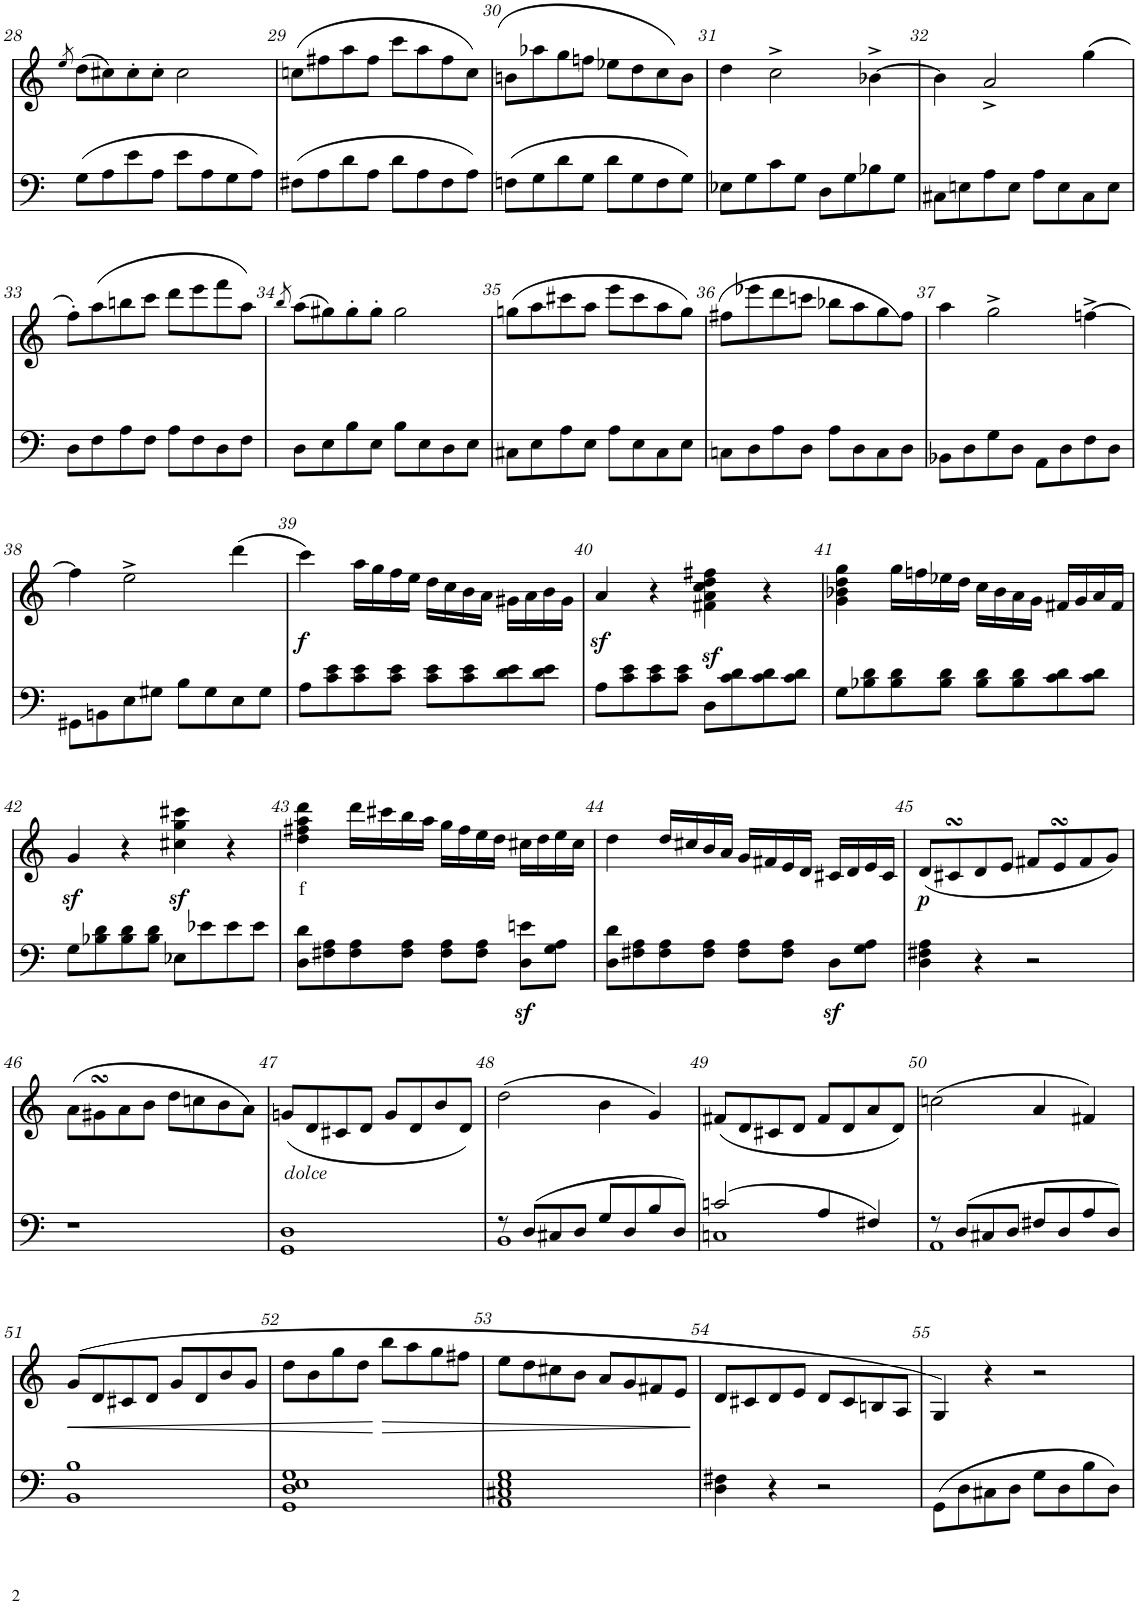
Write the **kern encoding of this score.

**kern	**dynam	**kern	**text	**dynam
*part2	*part2	*part1	*part1	*part1
*staff2	*staff2	*staff1	*staff1	*staff1
*I"piano	*	*I"piano	*	*
*I'Pno	*	*I'Pno	*	*
!!LO:PB:g=z
*clefF4	*	*clefG2	*	*
*k[]	*	*k[]	*	*
*M4/4	*	*M4/4	*	*
=28	=28	=28	=28	=28
.	.	8qee/	.	.
(8G\L	.	(8dd\L	.	.
8A\	.	8cc#X\)	.	.
8e\	.	8cc#'\	.	.
8A\J	.	8cc#'\J	.	.
8e\L	.	2cc#\	.	.
8A\	.	.	.	.
8G\	.	.	.	.
8A\J)	.	.	.	.
=29	=29	=29	=29	=29
(8F#X\L	.	(8ccn\L	.	.
8A\	.	8ff#X\	.	.
8d\	.	8aa\	.	.
8A\J	.	8ff#\J	.	.
8d\L	.	8ccc\L	.	.
8A\	.	8aa\	.	.
8F#\	.	8ff#\	.	.
8A\J)	.	8cc\J)	.	.
=30	=30	=30	=30	=30
(8Fn\L	.	(8bn\L	.	.
8G\	.	8aa-X\	.	.
8d\	.	8gg\	.	.
8G\J	.	8ffn\J	.	.
8d\L	.	8ee-X\L	.	.
8G\	.	8dd\	.	.
8F\	.	8cc\	.	.
8G\J)	.	8b\J)	.	.
=31	=31	=31	=31	=31
8E-X\L	.	4dd\	.	.
8G\	.	.	.	.
8c\	.	2cc^\	.	.
8G\J	.	.	.	.
8D\L	.	.	.	.
8G\	.	.	.	.
8B-X\	.	[4b-X^\	.	.
8G\J	.	.	.	.
=32	=32	=32	=32	=32
8C#X\L	.	4b-\]	.	.
8En\	.	.	.	.
8A\	.	2a^/	.	.
8E\J	.	.	.	.
8A\L	.	.	.	.
8E\	.	.	.	.
8C#\	.	(4gg\	.	.
8E\J	.	.	.	.
!!LO:LB:g=z
=33	=33	=33	=33	=33
8D\L	.	8ff'\L)	.	.
8F\	.	(8aa\	.	.
8A\	.	8bbn\	.	.
8F\J	.	8ccc\J	.	.
8A\L	.	8ddd\L	.	.
8F\	.	8eee\	.	.
8D\	.	8fff\	.	.
8F\J	.	8aa\J)	.	.
=34	=34	=34	=34	=34
.	.	8qbb/	.	.
8D\L	.	(8aa\L	.	.
8E\	.	8gg#X\)	.	.
8B\	.	8gg#'\	.	.
8E\J	.	8gg#'\J	.	.
8B\L	.	2gg#\	.	.
8E\	.	.	.	.
8D\	.	.	.	.
8E\J	.	.	.	.
=35	=35	=35	=35	=35
8C#X\L	.	(8ggn\L	.	.
8E\	.	8aa\	.	.
8A\	.	8ccc#X\	.	.
8E\J	.	8aa\J	.	.
8A\L	.	8eee\L	.	.
8E\	.	8ccc#\	.	.
8C#\	.	8aa\	.	.
8E\J	.	8gg\J)	.	.
=36	=36	=36	=36	=36
8Cn\L	.	(8ff#X\L	.	.
8D\	.	8eee-X\	.	.
8A\	.	8ddd\	.	.
8D\J	.	8cccn\J	.	.
8A\L	.	8bb-X\L	.	.
8D\	.	8aa\	.	.
8C\	.	8gg\	.	.
8D\J	.	8ff#\J)	.	.
=37	=37	=37	=37	=37
8BB-X\L	.	4aa\	.	.
8D\	.	.	.	.
8G\	.	2gg^\	.	.
8D\J	.	.	.	.
8AA\L	.	.	.	.
8D\	.	.	.	.
8F\	.	[4ffn^\	.	.
8D\J	.	.	.	.
!!LO:LB:g=z
=38	=38	=38	=38	=38
8GG#X\L	.	4ff\]	.	.
8BBn\	.	.	.	.
8E\	.	2ee^\	.	.
8G#X\J	.	.	.	.
8B\L	.	.	.	.
8G#\	.	.	.	.
8E\	.	(4ddd\	.	.
8G#\J	.	.	.	.
=39	=39	=39	=39	=39
!	!	!	!	!LO:DY:b
8A\L	.	4ccc\)	.	f
8c\ 8e\	.	.	.	.
8c\ 8e\	.	16aa\LL	.	.
.	.	16gg\	.	.
8c\ 8e\J	.	16ff\	.	.
.	.	16ee\JJ	.	.
8c\ 8e\L	.	16dd\LL	.	.
.	.	16cc\	.	.
8c\ 8e\	.	16b\	.	.
.	.	16a\JJ	.	.
8d\ 8e\	.	16g#X\LL	.	.
.	.	16a\	.	.
8d\ 8e\J	.	16b\	.	.
.	.	16g#\JJ	.	.
=40	=40	=40	=40	=40
8A\L	.	4az</	.	.
8c\ 8e\	.	.	.	.
8c\ 8e\	.	4r	.	.
8c\ 8e\J	.	.	.	.
8Dz>\L	.	4f#X\ 4a\ 4cc\ 4dd\ 4ff#X\	.	.
8c\ 8d\	.	.	.	.
8c\ 8d\	.	4r	.	.
8c\ 8d\J	.	.	.	.
=41	=41	=41	=41	=41
8G\L	.	4g\ 4b-X\ 4dd\ 4gg\	.	.
8B-X\ 8d\	.	.	.	.
8B-\ 8d\	.	16gg\LL	.	.
.	.	16ffn\	.	.
8B-\ 8d\J	.	16ee-X\	.	.
.	.	16dd\JJ	.	.
8B-\ 8d\L	.	16cc\LL	.	.
.	.	16b-\	.	.
8B-\ 8d\	.	16a\	.	.
.	.	16g\JJ	.	.
8c\ 8d\	.	16f#X/LL	.	.
.	.	16g/	.	.
8c\ 8d\J	.	16a/	.	.
.	.	16f#/JJ	.	.
!!LO:LB:g=z
=42	=42	=42	=42	=42
8G\L	.	4gz</	.	.
8B-X\ 8d\	.	.	.	.
8B-\ 8d\	.	4r	.	.
8B-\ 8d\J	.	.	.	.
8E-X\L	.	4cc#X\z< 4gg\z< 4ccc#X\z<	.	.
8e-X\	.	.	.	.
8e-\	.	4r	.	.
8e-\J	.	.	.	.
=43	=43	=43	=43	=43
!	!	!	!LO:LY:b	!
8D\ 8d\L	.	4dd\ 4ff#X\ 4aa\ 4ddd\	f	.
8F#X\ 8A\	.	.	.	.
8F#\ 8A\	.	16ddd\LL	.	.
.	.	16ccc#X\	.	.
8F#\ 8A\J	.	16bb\	.	.
.	.	16aa\JJ	.	.
8F#\ 8A\L	.	16gg\LL	.	.
.	.	16ff#\	.	.
8F#\ 8A\J	.	16ee\	.	.
.	.	16dd\JJ	.	.
8D\z< 8en\z<L	.	16cc#X\LL	.	.
.	.	16dd\	.	.
8G\ 8A\J	.	16ee\	.	.
.	.	16cc#\JJ	.	.
=44	=44	=44	=44	=44
8D\ 8d\L	.	4dd\	.	.
8F#X\ 8A\	.	.	.	.
8F#\ 8A\	.	16dd/LL	.	.
.	.	16cc#X/	.	.
8F#\ 8A\J	.	16b/	.	.
.	.	16a/JJ	.	.
8F#\ 8A\L	.	16g/LL	.	.
.	.	16f#X/	.	.
8F#\ 8A\J	.	16e/	.	.
.	.	16d/JJ	.	.
8Dz<\L	.	16c#X/LL	.	.
.	.	16d/	.	.
8G\ 8A\J	.	16e/	.	.
.	.	16c#/JJ	.	.
=45	=45	=45	=45	=45
!	!	!	!	!LO:DY:b
4D\ 4F#X\ 4A\	.	(8d/L	.	p
.	.	8c#XsSsS/	.	.
4r	.	8d/	.	.
.	.	8e/J	.	.
2r	.	8f#X/L	.	.
.	.	8esSsS/	.	.
.	.	8f#/	.	.
.	.	8g/J)	.	.
!!LO:LB:g=z
=46	=46	=46	=46	=46
1r	.	(8a\L	.	.
.	.	8g#XsSsS\	.	.
.	.	8a\	.	.
.	.	8b\J	.	.
.	.	8dd\L	.	.
.	.	8ccn\	.	.
.	.	8b\	.	.
.	.	8a\J)	.	.
=47	=47	=47	=47	=47
!	!LO:DY:a	!	!	!
1GG 1D	other-dynamics	(8gn/L	.	.
.	.	8d/	.	.
.	.	8c#X/	.	.
.	.	8d/J	.	.
.	.	8g/L	.	.
.	.	8d/	.	.
.	.	8b/	.	.
.	.	8d/J)	.	.
=48	=48	=48	=48	=48
*^	*	*	*	*
8r	1BB	.	(2dd\	.	.
(8D/L	.	.	.	.	.
8C#X/	.	.	.	.	.
8D/J	.	.	.	.	.
8G/L	.	.	4b\	.	.
8D/	.	.	.	.	.
8B/	.	.	4g/)	.	.
8D/J)	.	.	.	.	.
=49	=49	=49	=49	=49	=49
(2cn/	1Cn	.	(8f#X/L	.	.
.	.	.	8d/	.	.
.	.	.	8c#X/	.	.
.	.	.	8d/J	.	.
4A/	.	.	8f#/L	.	.
.	.	.	8d/	.	.
4F#X/)	.	.	8a/	.	.
.	.	.	8d/J)	.	.
=50	=50	=50	=50	=50	=50
8r	1AA	.	(2ccn\	.	.
(8D/L	.	.	.	.	.
8C#X/	.	.	.	.	.
8D/J	.	.	.	.	.
8F#X/L	.	.	4a/	.	.
8D/	.	.	.	.	.
8A/	.	.	4f#X/)	.	.
8D/J)	.	.	.	.	.
*v	*v	*	*	*	*
!!LO:LB:g=z
=51	=51	=51	=51	=51
!	!	!	!	!LO:HP:b
1BB 1B	.	(8g/L	.	<
.	.	8d/	.	.
.	.	8c#X/	.	.
.	.	8d/J	.	.
.	.	8g/L	.	.
.	.	8d/	.	.
.	.	8b/	.	.
.	.	8g/J	.	.
=52	=52	=52	=52	=52
1GG 1D 1E 1G	.	8dd\L	.	.
.	.	8b\	.	.
.	.	8gg\	.	.
.	.	8dd\J	.	.
!	!	!	!	!LO:HP:n=1:b
.	.	8bb\L	.	[ >
.	.	8aa\	.	.
.	.	8gg\	.	.
.	.	8ff#X\J	.	.
=53	=53	=53	=53	=53
1AA 1C#X 1E 1G	.	8ee\L	.	.
.	.	8dd\	.	.
.	.	8cc#X\	.	.
.	.	8b\J	.	.
.	.	8a/L	.	.
.	.	8g/	.	.
.	.	8f#X/	.	.
.	.	8e/J	.	.
.	.	.	.	]
=54	=54	=54	=54	=54
4D\ 4F#X\	.	8d/L	.	.
.	.	8c#X/	.	.
4r	.	8d/	.	.
.	.	8e/J	.	.
2r	.	8d/L	.	.
.	.	8c#/	.	.
.	.	8Bn/	.	.
.	.	8A/J	.	.
=55	=55	=55	=55	=55
(8GG\L	.	4G/)	.	.
8D\	.	.	.	.
8C#X\	.	4r	.	.
8D\J	.	.	.	.
8G\L	.	2r	.	.
8D\	.	.	.	.
8B\	.	.	.	.
8D\J)	.	.	.	.
=	=	=	=	=
*-	*-	*-	*-	*-
